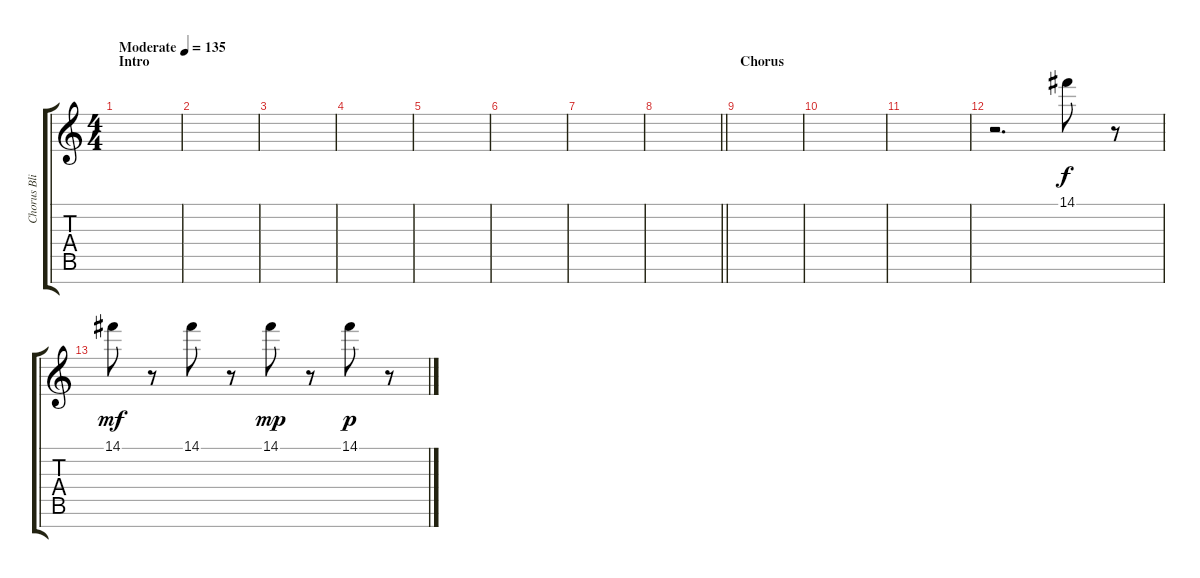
\track ("Chorus Blip" "Chorus Bli") {instrument lead4chiff}
\staff {score tabs}
\tuning (E5 B3 G3 D3 A2 E2 B1) {hide}
\ts (4 4)
\section ("" "Intro")
\tempo (135 "Moderate")
\clef g2
\ks c
|
|
|
|
|
|
|
\barLineRight lightlight
|
\section ("" "Chorus")
|
|
|
r.2{d} 14.1.8 r.8 |
14.1.8{dy mf} r.8 14.1.8 r.8 14.1.8{dy mp} r.8 14.1.8{dy p} r.8
